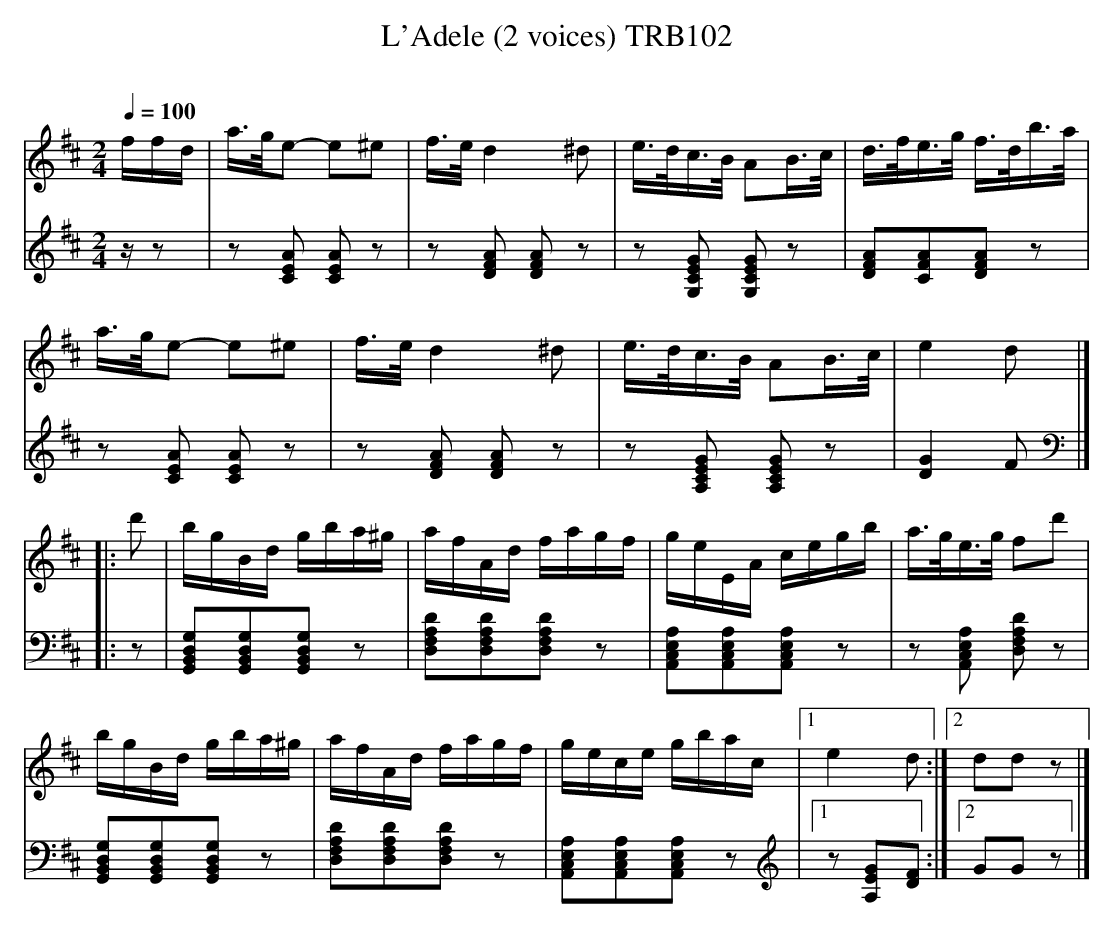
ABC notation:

X:1
T:L'Adele (2 voices) TRB102
Q:1/4=100
L:1/16
M:2/4
O:
K:D
V:1
ffd | a>ge2- e2^e2 | f>e d4 ^d2 | e>dc>B A2B>c | d>fe>g f>db>a |
a>ge2- e2^e2 | f>e d4 ^d2 | e>dc>B A2B>c | e4 d2 |]
|:d'2 | bgBd gba^g | afAd fagf | geEA cegb | a>ge>g f2d'2 |
bgBd gba^g | afAd fagf | gece gbac |[1 e4 d2 :|[2 d2d2 z2 |]
V:2
[K:clef=treble]
z z2 | z2 [CAE]2 [CAE]2 z2 | z2 [DAF]2 [DAF]2 z2 | z2 [G,GCE]2 [G,CEG]2 z2 |
[DFA]2[CFA]2[DFA]2 z2 | z2 [CAE]2 [CAE]2 z2 | z2 [DAF]2 [DAF]2 z2 | z2 [A,ECG]2 [A,ECG]2 z2 | [DG]4 F2 |]
[K:clef=bass]
|:z2 | [G,,G,B,,D,]2[G,,B,,G,D,]2[G,,G,B,,D,]2 z2 | [DD,A,F,]2[DA,D,F,]2[DD,A,F,]2 z2 |\\
[A,A,,E,C,]2[A,E,A,,C,]2[A,A,,E,C,]2 z2 | z2 [A,E,A,,C,]2 [DF,D,A,]2 z2 |
[G,,G,B,,D,]2[G,,B,,G,D,]2[G,,G,B,,D,]2 z2 | [DD,F,A,]2[DA,D,F,]2[DA,D,F,]2 z2 |
[A,A,,C,E,]2[A,E,A,,C,]2[A,E,A,,C,]2 z2 |[1[K:treble] z2 [A,EG]2[DF]2 :|[2 G2G2 z2 |]
